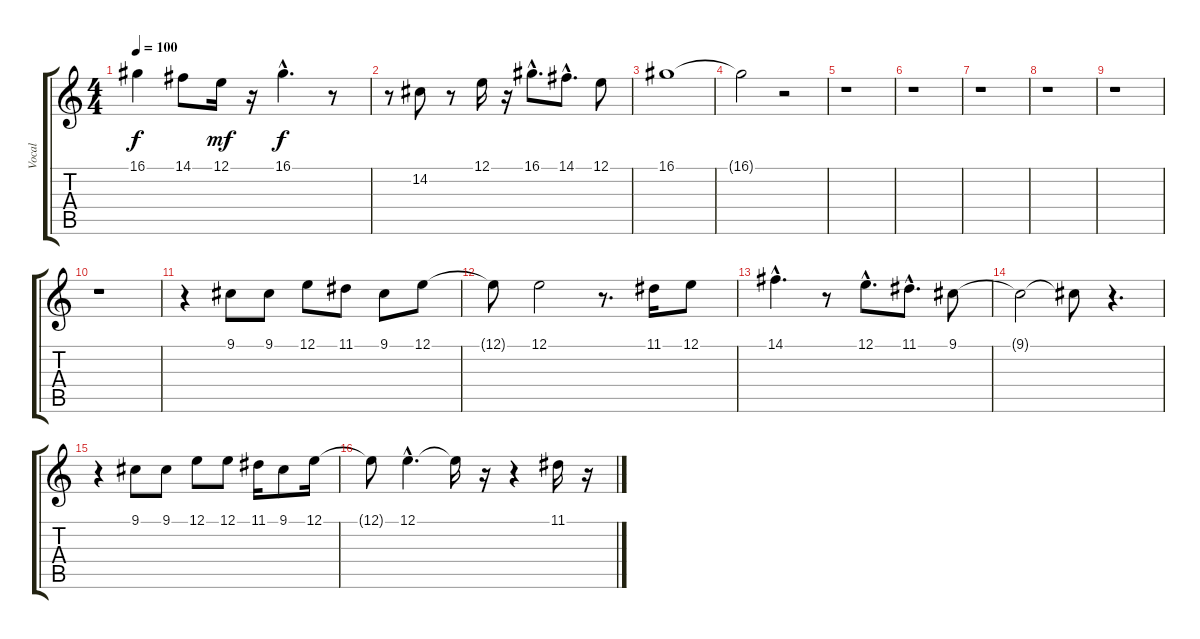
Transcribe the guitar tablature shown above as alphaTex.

\track ("Vocal" "Vocal") {instrument flute}
\staff {score tabs}
\tuning (E4 B3 G3 D3 A2 E2) {hide}
\ts (4 4)
\tempo 100
\clef g2
\ks c
16.1.4{dy f} 14.1.8 12.1.16{dy mf} r.16 16.1{hac}.4{d dy f} r.8 |
r.8 14.2.8 r.8 12.1.16 r.16 16.1{hac}.8{d} 14.1{hac}.8{d} 12.1.8 |
16.1.1 |
16.1{t}.2 r.2 |
r.1 |
r.1 |
r.1 |
r.1 |
r.1 |
r.1 |
r.4 9.1.8 9.1.8 12.1.8 11.1.8 9.1.8 12.1.8 |
12.1{t}.8 12.1.2 r.8{d} 11.1.16 12.1.8 |
14.1{hac}.4{d} r.8 12.1{hac}.8{d} 11.1{hac}.8{d} 9.1.8 |
9.1{t}.2 9.1{t}.8 r.4{d} |
r.4 9.1.8 9.1.8 12.1.8 12.1.8 11.1.16 9.1.8 12.1.16 |
12.1{t}.8 12.1{hac}.4{d} 12.1{t}.16 r.16 r.4 11.1.16 r.16
